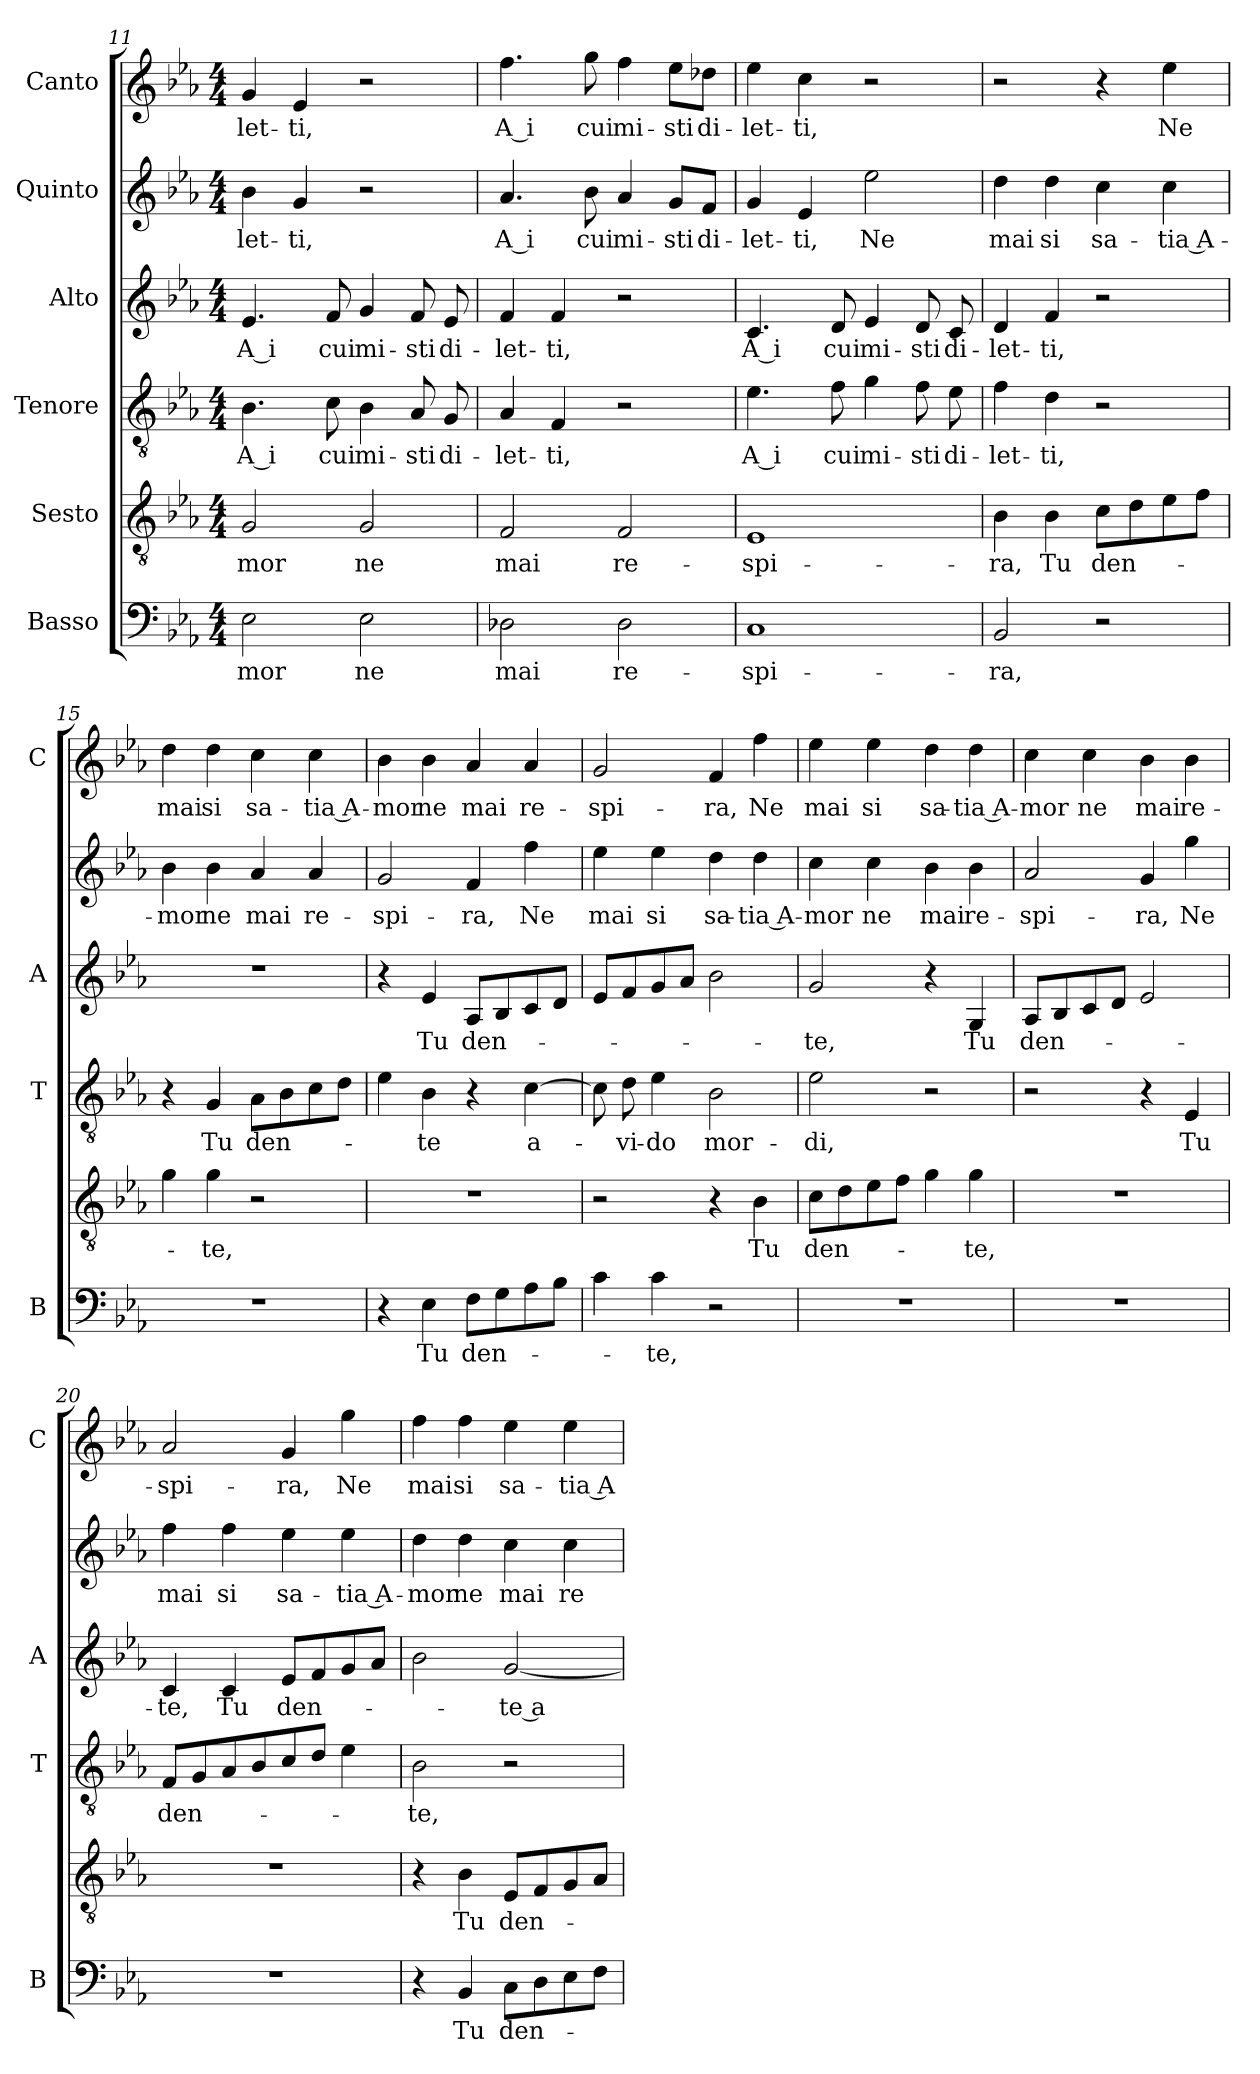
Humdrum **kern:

**kern	**text	**kern	**text	**kern	**text	**kern	**text	**kern	**text	**kern	**text
*part6	*part6	*part5	*part5	*part4	*part4	*part3	*part3	*part2	*part2	*part1	*part1
*staff6	*staff6	*staff5	*staff5	*staff4	*staff4	*staff3	*staff3	*staff2	*staff2	*staff1	*staff1
*I"Basso	*	*I"Sesto	*	*I"Tenore	*	*I"Alto	*	*I"Quinto	*	*I"Canto	*
*I'B	*	*	*	*I'T	*	*I'A	*	*	*	*I'C	*
*clefF4	*	*clefGv2	*	*clefGv2	*	*clefG2	*	*clefG2	*	*clefG2	*
*k[b-e-a-]	*	*k[b-e-a-]	*	*k[b-e-a-]	*	*k[b-e-a-]	*	*k[b-e-a-]	*	*k[b-e-a-]	*
*E-:	*	*E-:	*	*E-:	*	*E-:	*	*E-:	*	*E-:	*
*M4/4	*	*M4/4	*	*M4/4	*	*M4/4	*	*M4/4	*	*M4/4	*
=11	=11	=11	=11	=11	=11	=11	=11	=11	=11	=11	=11
!	!LO:LY:b	!	!LO:LY:b	!	!LO:LY:b	!	!LO:LY:b	!	!LO:LY:b	!	!LO:LY:b
2E-\	-mor	2G/	-mor	4.B-\	A i	4.e-/	A i	4b-\	-let-	4g/	-let-
!	!	!	!	!	!	!	!	!	!LO:LY:b	!	!LO:LY:b
.	.	.	.	.	.	.	.	4g/	-ti,	4e-/	-ti,
!	!	!	!	!	!LO:LY:b	!	!LO:LY:b	!	!	!	!
.	.	.	.	8c\	cui	8f/	cui	.	.	.	.
!	!LO:LY:b	!	!LO:LY:b	!	!LO:LY:b	!	!LO:LY:b	!	!	!	!
2E-\	ne	2G/	ne	4B-\	mi-	4g/	mi-	2r	.	2r	.
!	!	!	!	!	!LO:LY:b	!	!LO:LY:b	!	!	!	!
.	.	.	.	8A-/	-sti	8f/	-sti	.	.	.	.
!	!	!	!	!	!LO:LY:b	!	!LO:LY:b	!	!	!	!
.	.	.	.	8G/	di-	8e-/	di-	.	.	.	.
=12	=12	=12	=12	=12	=12	=12	=12	=12	=12	=12	=12
!	!LO:LY:b	!	!LO:LY:b	!	!LO:LY:b	!	!LO:LY:b	!	!LO:LY:b	!	!LO:LY:b
2D-X\	mai	2F/	mai	4A-/	-let-	4f/	-let-	4.a-/	A i	4.ff\	A i
!	!	!	!	!	!LO:LY:b	!	!LO:LY:b	!	!	!	!
.	.	.	.	4F/	-ti,	4f/	-ti,	.	.	.	.
!	!	!	!	!	!	!	!	!	!LO:LY:b	!	!LO:LY:b
.	.	.	.	.	.	.	.	8b-\	cui	8gg\	cui
!	!LO:LY:b	!	!LO:LY:b	!	!	!	!	!	!LO:LY:b	!	!LO:LY:b
2D-\	re-	2F/	re-	2r	.	2r	.	4a-/	mi-	4ff\	mi-
!	!	!	!	!	!	!	!	!	!LO:LY:b	!	!LO:LY:b
.	.	.	.	.	.	.	.	8g/L	-sti	8ee-\L	-sti
!	!	!	!	!	!	!	!	!	!LO:LY:b	!	!LO:LY:b
.	.	.	.	.	.	.	.	8f/J	di-	8dd-X\J	di-
=13	=13	=13	=13	=13	=13	=13	=13	=13	=13	=13	=13
!	!LO:LY:b	!	!LO:LY:b	!	!LO:LY:b	!	!LO:LY:b	!	!LO:LY:b	!	!LO:LY:b
1C	-spi-	1E-	-spi-	4.e-\	A i	4.c/	A i	4g/	-let-	4ee-\	-let-
!	!	!	!	!	!	!	!	!	!LO:LY:b	!	!LO:LY:b
.	.	.	.	.	.	.	.	4e-/	-ti,	4cc\	-ti,
!	!	!	!	!	!LO:LY:b	!	!LO:LY:b	!	!	!	!
.	.	.	.	8f\	cui	8d/	cui	.	.	.	.
!	!	!	!	!	!LO:LY:b	!	!LO:LY:b	!	!LO:LY:b	!	!
.	.	.	.	4g\	mi-	4e-/	mi-	2ee-\	Ne	2r	.
!	!	!	!	!	!LO:LY:b	!	!LO:LY:b	!	!	!	!
.	.	.	.	8f\	-sti	8d/	-sti	.	.	.	.
!	!	!	!	!	!LO:LY:b	!	!LO:LY:b	!	!	!	!
.	.	.	.	8e-\	di-	8c/	di-	.	.	.	.
=14	=14	=14	=14	=14	=14	=14	=14	=14	=14	=14	=14
!	!LO:LY:b	!	!LO:LY:b	!	!LO:LY:b	!	!LO:LY:b	!	!LO:LY:b	!	!
2BB-/	-ra,	4B-\	-ra,	4f\	-let-	4d/	-let-	4dd\	mai	2r	.
!	!	!	!LO:LY:b	!	!LO:LY:b	!	!LO:LY:b	!	!LO:LY:b	!	!
.	.	4B-\	Tu	4d\	-ti,	4f/	-ti,	4dd\	si	.	.
!	!	!	!LO:LY:b	!	!	!	!	!	!LO:LY:b	!	!
2r	.	8c\L	den-	2r	.	2r	.	4cc\	sa-	4r	.
.	.	8d\	.	.	.	.	.	.	.	.	.
!	!	!	!	!	!	!	!	!	!LO:LY:b	!	!LO:LY:b
.	.	8e-\	.	.	.	.	.	4cc\	-tia A-	4ee-\	Ne
.	.	8f\J	.	.	.	.	.	.	.	.	.
=15	=15	=15	=15	=15	=15	=15	=15	=15	=15	=15	=15
!	!	!	!	!	!	!	!	!	!LO:LY:b	!	!LO:LY:b
1r	.	4g\	.	4r	.	1r	.	4b-\	-mor	4dd\	mai
!	!	!	!LO:LY:b	!	!LO:LY:b	!	!	!	!LO:LY:b	!	!LO:LY:b
.	.	4g\	-te,	4G/	Tu	.	.	4b-\	ne	4dd\	si
!	!	!	!	!	!LO:LY:b	!	!	!	!LO:LY:b	!	!LO:LY:b
.	.	2r	.	8A-\L	den-	.	.	4a-/	mai	4cc\	sa-
.	.	.	.	8B-\	.	.	.	.	.	.	.
!	!	!	!	!	!	!	!	!	!LO:LY:b	!	!LO:LY:b
.	.	.	.	8c\	.	.	.	4a-/	re-	4cc\	-tia A-
.	.	.	.	8d\J	.	.	.	.	.	.	.
!!LO:PB:g=z
=16	=16	=16	=16	=16	=16	=16	=16	=16	=16	=16	=16
!	!	!	!	!	!	!	!	!	!LO:LY:b	!	!LO:LY:b
4r	.	1r	.	4e-\	.	4r	.	2g/	-spi-	4b-\	-mor
!	!LO:LY:b	!	!	!	!LO:LY:b	!	!LO:LY:b	!	!	!	!LO:LY:b
4E-\	Tu	.	.	4B-\	-te	4e-/	Tu	.	.	4b-\	ne
!	!LO:LY:b	!	!	!	!	!	!LO:LY:b	!	!LO:LY:b	!	!LO:LY:b
8F\L	den-	.	.	4r	.	8A-/L	den-	4f/	-ra,	4a-/	mai
8G\	.	.	.	.	.	8B-/	.	.	.	.	.
!	!	!	!	!	!LO:LY:b	!	!	!	!LO:LY:b	!	!LO:LY:b
8A-\	.	.	.	[4c\	a-	8c/	.	4ff\	Ne	4a-/	re-
8B-\J	.	.	.	.	.	8d/J	.	.	.	.	.
=17	=17	=17	=17	=17	=17	=17	=17	=17	=17	=17	=17
!	!	!	!	!	!	!	!	!	!LO:LY:b	!	!LO:LY:b
4c\	.	2r	.	8c\]	.	8e-/L	.	4ee-\	mai	2g/	-spi-
!	!	!	!	!	!LO:LY:b	!	!	!	!	!	!
.	.	.	.	8d\	-vi-	8f/	.	.	.	.	.
!	!LO:LY:b	!	!	!	!LO:LY:b	!	!	!	!LO:LY:b	!	!
4c\	-te,	.	.	4e-\	-do	8g/	.	4ee-\	si	.	.
.	.	.	.	.	.	8a-/J	.	.	.	.	.
!	!	!	!	!	!LO:LY:b	!	!	!	!LO:LY:b	!	!LO:LY:b
2r	.	4r	.	2B-\	mor-	2b-\	.	4dd\	sa-	4f/	-ra,
!	!	!	!LO:LY:b	!	!	!	!	!	!LO:LY:b	!	!LO:LY:b
.	.	4B-\	Tu	.	.	.	.	4dd\	-tia A-	4ff\	Ne
=18	=18	=18	=18	=18	=18	=18	=18	=18	=18	=18	=18
!	!	!	!LO:LY:b	!	!LO:LY:b	!	!LO:LY:b	!	!LO:LY:b	!	!LO:LY:b
1r	.	8c\L	den-	2e-\	-di,	2g/	-te,	4cc\	-mor	4ee-\	mai
.	.	8d\	.	.	.	.	.	.	.	.	.
!	!	!	!	!	!	!	!	!	!LO:LY:b	!	!LO:LY:b
.	.	8e-\	.	.	.	.	.	4cc\	ne	4ee-\	si
.	.	8f\J	.	.	.	.	.	.	.	.	.
!	!	!	!	!	!	!	!	!	!LO:LY:b	!	!LO:LY:b
.	.	4g\	.	2r	.	4r	.	4b-\	mai	4dd\	sa-
!	!	!	!LO:LY:b	!	!	!	!LO:LY:b	!	!LO:LY:b	!	!LO:LY:b
.	.	4g\	-te,	.	.	4G/	Tu	4b-\	re-	4dd\	-tia A-
=19	=19	=19	=19	=19	=19	=19	=19	=19	=19	=19	=19
!	!	!	!	!	!	!	!LO:LY:b	!	!LO:LY:b	!	!LO:LY:b
1r	.	1r	.	2r	.	8A-/L	den-	2a-/	-spi-	4cc\	-mor
.	.	.	.	.	.	8B-/	.	.	.	.	.
!	!	!	!	!	!	!	!	!	!	!	!LO:LY:b
.	.	.	.	.	.	8c/	.	.	.	4cc\	ne
.	.	.	.	.	.	8d/J	.	.	.	.	.
!	!	!	!	!	!	!	!	!	!LO:LY:b	!	!LO:LY:b
.	.	.	.	4r	.	2e-/	.	4g/	-ra,	4b-\	mai
!	!	!	!	!	!LO:LY:b	!	!	!	!LO:LY:b	!	!LO:LY:b
.	.	.	.	4E-/	Tu	.	.	4gg\	Ne	4b-\	re-
=20	=20	=20	=20	=20	=20	=20	=20	=20	=20	=20	=20
!	!	!	!	!	!LO:LY:b	!	!LO:LY:b	!	!LO:LY:b	!	!LO:LY:b
1r	.	1r	.	8F/L	den-	4c/	-te,	4ff\	mai	2a-/	-spi-
.	.	.	.	8G/	.	.	.	.	.	.	.
!	!	!	!	!	!	!	!LO:LY:b	!	!LO:LY:b	!	!
.	.	.	.	8A-/	.	4c/	Tu	4ff\	si	.	.
.	.	.	.	8B-/	.	.	.	.	.	.	.
!	!	!	!	!	!	!	!LO:LY:b	!	!LO:LY:b	!	!LO:LY:b
.	.	.	.	8c/	.	8e-/L	den-	4ee-\	sa-	4g/	-ra,
.	.	.	.	8d/J	.	8f/	.	.	.	.	.
!	!	!	!	!	!	!	!	!	!LO:LY:b	!	!LO:LY:b
.	.	.	.	4e-\	.	8g/	.	4ee-\	-tia A-	4gg\	Ne
.	.	.	.	.	.	8a-/J	.	.	.	.	.
=21	=21	=21	=21	=21	=21	=21	=21	=21	=21	=21	=21
!	!	!	!	!	!LO:LY:b	!	!	!	!LO:LY:b	!	!LO:LY:b
4r	.	4r	.	2B-\	-te,	2b-\	.	4dd\	-mor	4ff\	mai
!	!LO:LY:b	!	!LO:LY:b	!	!	!	!	!	!LO:LY:b	!	!LO:LY:b
4BB-/	Tu	4B-\	Tu	.	.	.	.	4dd\	ne	4ff\	si
!	!LO:LY:b	!	!LO:LY:b	!	!	!	!LO:LY:b	!	!LO:LY:b	!	!LO:LY:b
8C\L	den-	8E-/L	den-	2r	.	[2g/	-te a-	4cc\	mai	4ee-\	sa-
8D\	.	8F/	.	.	.	.	.	.	.	.	.
!	!	!	!	!	!	!	!	!	!LO:LY:b	!	!LO:LY:b
8E-\	.	8G/	.	.	.	.	.	4cc\	re-	4ee-\	-tia A-
8F\J	.	8A-/J	.	.	.	.	.	.	.	.	.
=	=	=	=	=	=	=	=	=	=	=	=
*-	*-	*-	*-	*-	*-	*-	*-	*-	*-	*-	*-
